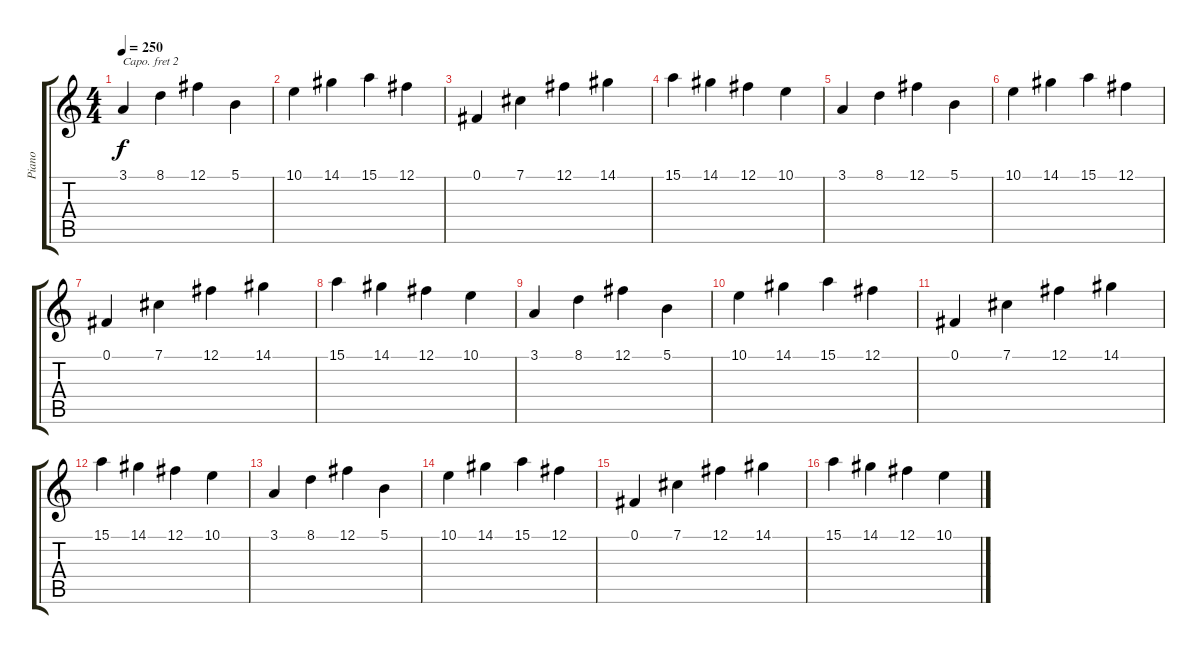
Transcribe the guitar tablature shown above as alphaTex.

\track ("Piano" "Piano") {instrument acousticgrandpiano}
\staff {score tabs}
\capo 2
\tuning (E4 B3 G3 D3 A2 E2) {hide}
\ts (4 4)
\tempo 250
\clef g2
\ks c
3.1.4{dy f} 8.1.4 12.1.4 5.1.4 |
10.1.4 14.1.4 15.1.4 12.1.4 |
0.1.4 7.1.4 12.1.4 14.1.4 |
15.1.4 14.1.4 12.1.4 10.1.4 |
3.1.4 8.1.4 12.1.4 5.1.4 |
10.1.4 14.1.4 15.1.4 12.1.4 |
0.1.4 7.1.4 12.1.4 14.1.4 |
15.1.4 14.1.4 12.1.4 10.1.4 |
3.1.4 8.1.4 12.1.4 5.1.4 |
10.1.4 14.1.4 15.1.4 12.1.4 |
0.1.4 7.1.4 12.1.4 14.1.4 |
15.1.4 14.1.4 12.1.4 10.1.4 |
3.1.4 8.1.4 12.1.4 5.1.4 |
10.1.4 14.1.4 15.1.4 12.1.4 |
0.1.4 7.1.4 12.1.4 14.1.4 |
15.1.4 14.1.4 12.1.4 10.1.4
